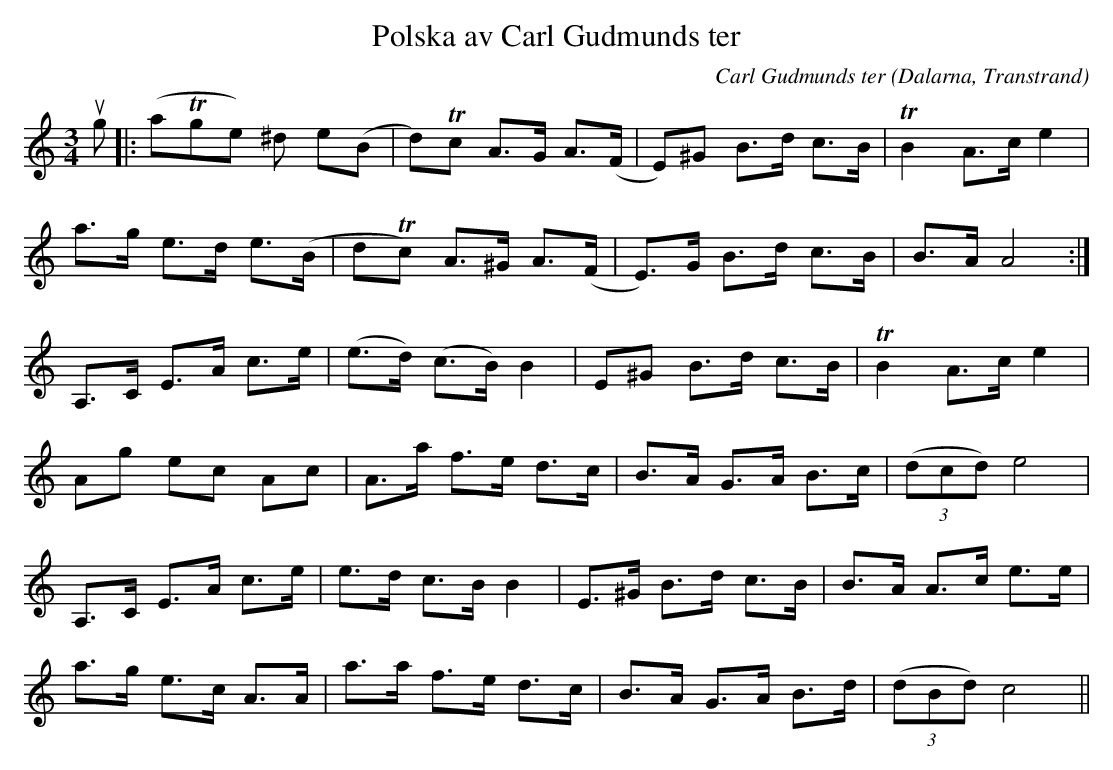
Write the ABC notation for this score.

X:1
T:Polska av Carl Gudmunds ter
C:Carl Gudmunds ter
O:Dalarna, Transtrand
M:3/4
L:1/8
K:Am
ug|:(aTge) ^d e(B|d)Tc A>G A>(F|E)^G B>d c>B|TB2 A>c e2|
a>g e>d e>(B|dTc) A>^G A>(F|E)>G B>d c>B|B>A A4:|
A,>C E>A c>e|(e>d) (c>B) B2|E^G B>d c>B|TB2 A>c e2|
Ag ec Ac | A>a f>e d>c | B>A G>A B>c|(3 (dcd) e4|
A,>C E>A c>e|e>d c>B B2|E>^G B>d c>B|B>A A>c e>e|
a>g e>c A>A|a>a f>e d>c|B>A G>A B>d|(3 (dBd) c4||
